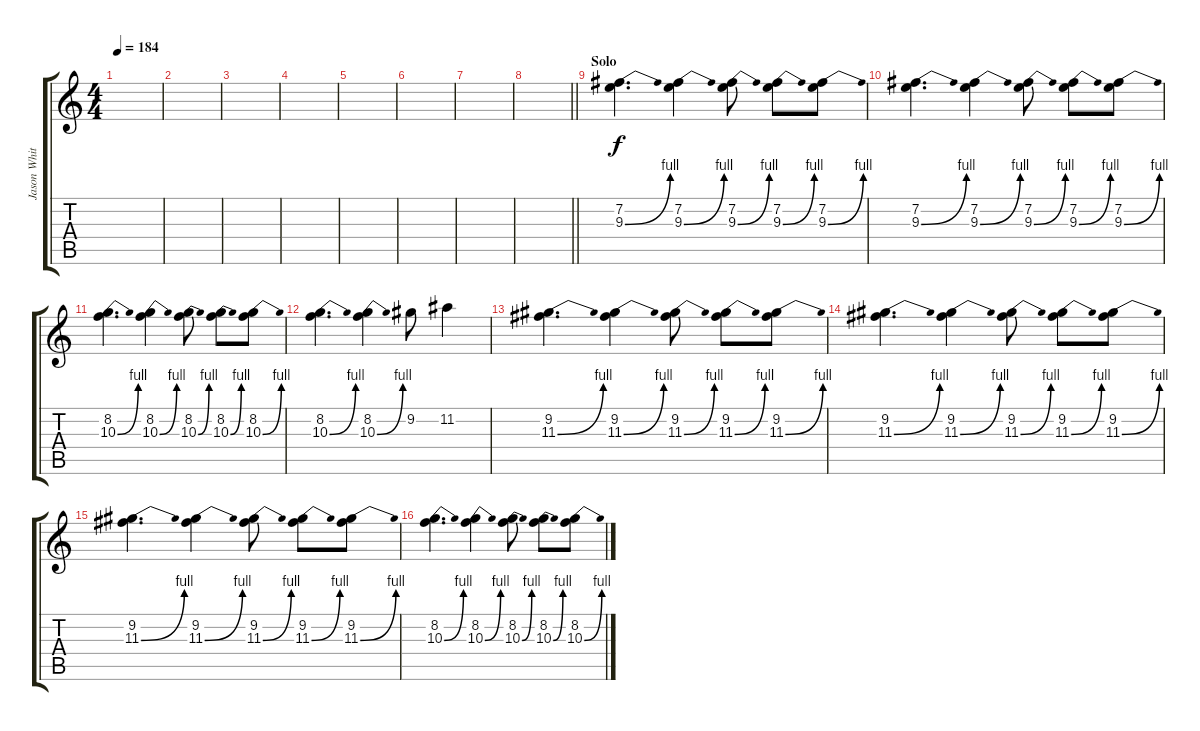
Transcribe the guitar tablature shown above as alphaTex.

\track ("Jason White - Guitar" "Jason Whit") {instrument overdrivenguitar}
\staff {score tabs}
\tuning (E4 B3 G3 D3 A2 E2) {hide}
\ts (4 4)
\tempo 184
\clef g2
\ks c
|
|
|
|
|
|
|
\barLineRight lightlight
|
\section ("" "Solo")
(7.2 9.3{be (bend 0 0 60 4)}).4{d volume 9 instrument distortionguitar} (7.2 9.3{be (bend 0 0 60 4)}).4 (7.2 9.3{be (bend 0 0 60 4)}).8 (7.2 9.3{be (bend 0 0 60 4)}).8 (7.2 9.3{be (bend 0 0 60 4)}).8 |
(7.2 9.3{be (bend 0 0 60 4)}).4{d} (7.2 9.3{be (bend 0 0 60 4)}).4 (7.2 9.3{be (bend 0 0 60 4)}).8 (7.2 9.3{be (bend 0 0 60 4)}).8 (7.2 9.3{be (bend 0 0 60 4)}).8 |
(8.2 10.3{be (bend 0 0 60 4)}).4{d} (8.2 10.3{be (bend 0 0 60 4)}).4 (8.2 10.3{be (bend 0 0 60 4)}).8 (8.2 10.3{be (bend 0 0 60 4)}).8 (8.2 10.3{be (bend 0 0 60 4)}).8 |
(8.2 10.3{be (bend 0 0 60 4)}).4{d} (8.2 10.3{be (bend 0 0 60 4)}).4 9.2.8 11.2.4 |
(9.2 11.3{be (bend 0 0 60 4)}).4{d} (9.2 11.3{be (bend 0 0 60 4)}).4 (9.2 11.3{be (bend 0 0 60 4)}).8 (9.2 11.3{be (bend 0 0 60 4)}).8 (9.2 11.3{be (bend 0 0 60 4)}).8 |
(9.2 11.3{be (bend 0 0 60 4)}).4{d} (9.2 11.3{be (bend 0 0 60 4)}).4 (9.2 11.3{be (bend 0 0 60 4)}).8 (9.2 11.3{be (bend 0 0 60 4)}).8 (9.2 11.3{be (bend 0 0 60 4)}).8 |
(9.2 11.3{be (bend 0 0 60 4)}).4{d} (9.2 11.3{be (bend 0 0 60 4)}).4 (9.2 11.3{be (bend 0 0 60 4)}).8 (9.2 11.3{be (bend 0 0 60 4)}).8 (9.2 11.3{be (bend 0 0 60 4)}).8 |
(8.2 10.3{be (bend 0 0 60 4)}).4{d} (8.2 10.3{be (bend 0 0 60 4)}).4 (8.2 10.3{be (bend 0 0 60 4)}).8 (8.2 10.3{be (bend 0 0 60 4)}).8 (8.2 10.3{be (bend 0 0 60 4)}).8
